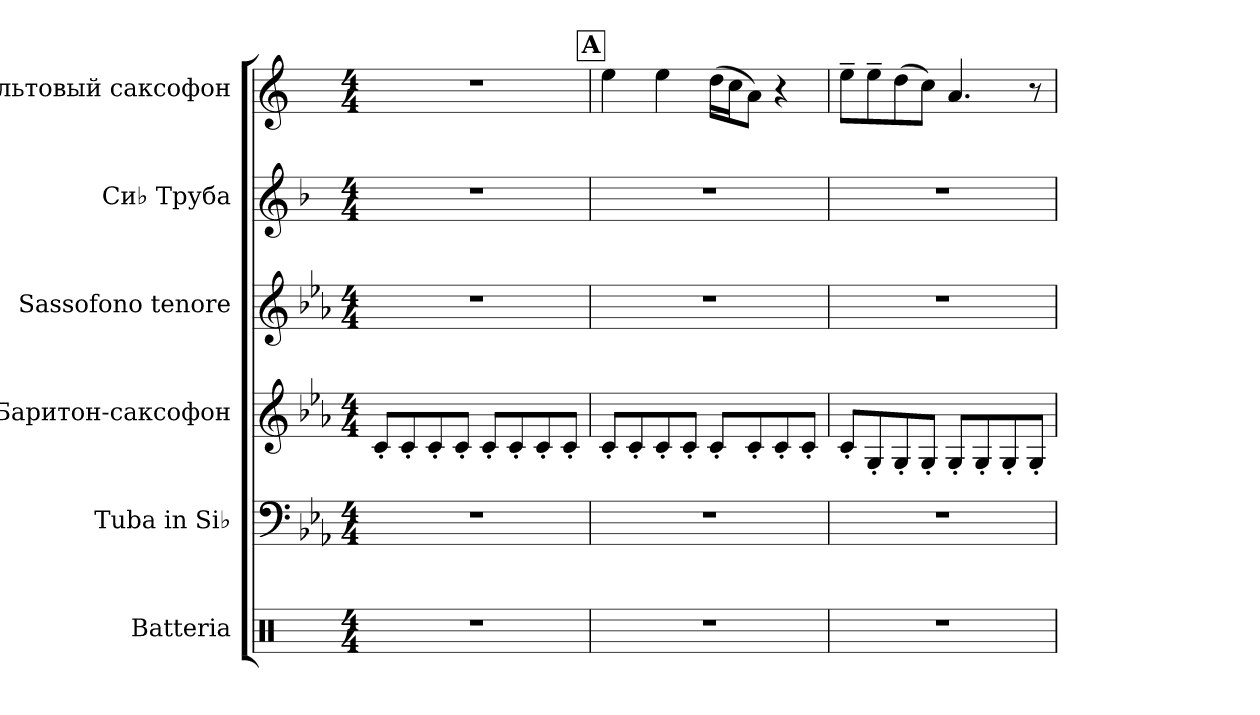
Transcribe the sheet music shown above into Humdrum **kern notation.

**kern	**kern	**kern	**kern	**kern	**kern
*part6	*part5	*part4	*part3	*part2	*part1
*staff6	*staff5	*staff4	*staff3	*staff2	*staff1
*I"Batteria	*I"Tuba in Si♭	*I"Баритон-саксофон	*I"Sassofono tenore	*I"Си♭ Труба	*I"Альтовый саксофон
*I'Batt.	*I'Tba. Si♭	*	*	*	*
*clefX	*clefF4	*clefG2	*clefG2	*clefG2	*clefG2
*	*	*ITrd12c21	*ITrd8c14	*ITrd1c2	*ITrd5c9
*k[]	*k[b-e-a-]	*k[b-e-a-]	*k[b-e-a-]	*k[b-e-a-]	*k[b-e-a-]
*M4/4	*M4/4	*M4/4	*M4/4	*M4/4	*M4/4
=1	=1	=1	=1	=1	=1
1r	1r	8C'/L	1r	1r	1r
.	.	8C'/	.	.	.
.	.	8C'/	.	.	.
.	.	8C'/J	.	.	.
.	.	8C'/L	.	.	.
.	.	8C'/	.	.	.
.	.	8C'/	.	.	.
.	.	8C'/J	.	.	.
!!LO:REH:place=s1:a:B:fs=14:t=A
=2	=2	=2	=2	=2	=2
1r	1r	8C'/L	1r	1r	4g\
.	.	8C'/	.	.	.
.	.	8C'/	.	.	4g\
.	.	8C'/J	.	.	.
.	.	8C'/L	.	.	(16f\LL
.	.	.	.	.	16e-\J
.	.	8C'/	.	.	8c\J)
.	.	8C'/	.	.	4r
.	.	8C'/J	.	.	.
=3	=3	=3	=3	=3	=3
1r	1r	8C'/L	1r	1r	8g~\L
.	.	8GG'/	.	.	8g~\
.	.	8GG'/	.	.	(8f\
.	.	8GG'/J	.	.	8e-\J)
.	.	8GG'/L	.	.	4.c/
.	.	8GG'/	.	.	.
.	.	8GG'/	.	.	.
.	.	8GG'/J	.	.	8r
=	=	=	=	=	=
*-	*-	*-	*-	*-	*-
